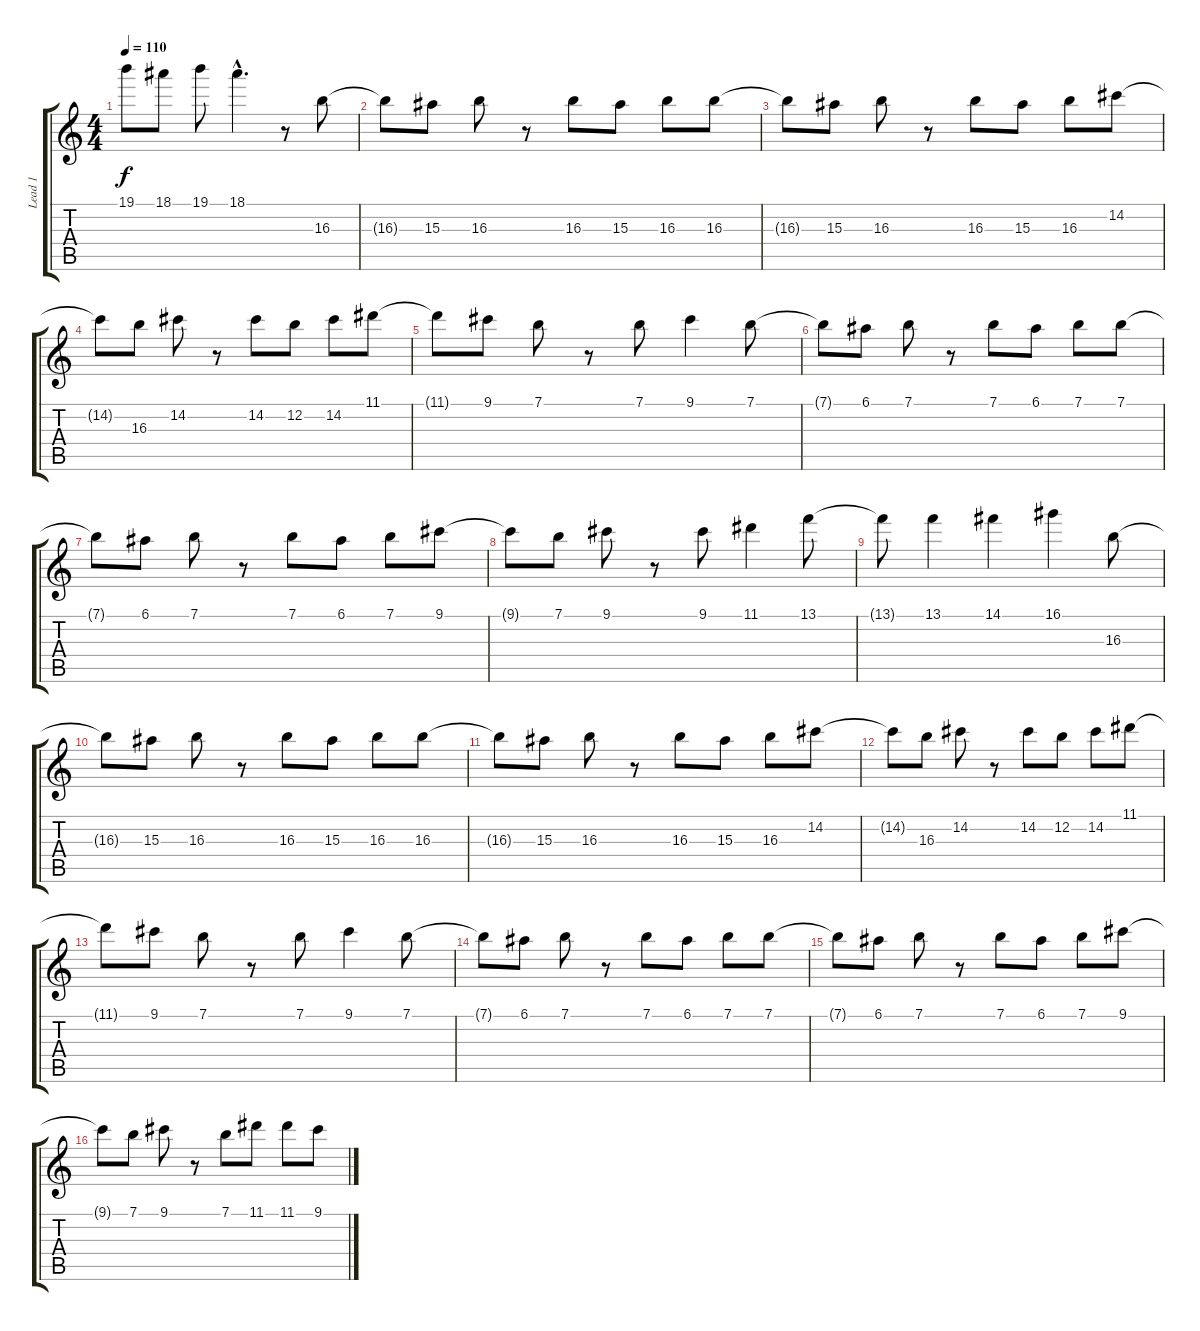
\track ("Lead 1" "Lead 1") {instrument overdrivenguitar}
\staff {score tabs}
\tuning (E4 B3 G3 D3 A2 E2) {hide}
\ts (4 4)
\tempo 110
\clef g2
\ks c
19.1{t}.8{dy f} 18.1.8 19.1.8 18.1{hac}.4{d} r.8 16.3.8 |
16.3{t}.8 15.3.8 16.3.8 r.8 16.3.8 15.3.8 16.3.8 16.3.8 |
16.3{t}.8 15.3.8 16.3.8 r.8 16.3.8 15.3.8 16.3.8 14.2.8 |
14.2{t}.8 16.3.8 14.2.8 r.8 14.2.8 12.2.8 14.2.8 11.1.8 |
11.1{t}.8 9.1.8 7.1.8 r.8 7.1.8 9.1.4 7.1.8 |
7.1{t}.8 6.1.8 7.1.8 r.8 7.1.8 6.1.8 7.1.8 7.1.8 |
7.1{t}.8 6.1.8 7.1.8 r.8 7.1.8 6.1.8 7.1.8 9.1.8 |
9.1{t}.8 7.1.8 9.1.8 r.8 9.1.8 11.1.4 13.1.8 |
13.1{t}.8 13.1.4 14.1.4 16.1.4 16.3.8 |
16.3{t}.8 15.3.8 16.3.8 r.8 16.3.8 15.3.8 16.3.8 16.3.8 |
16.3{t}.8 15.3.8 16.3.8 r.8 16.3.8 15.3.8 16.3.8 14.2.8 |
14.2{t}.8 16.3.8 14.2.8 r.8 14.2.8 12.2.8 14.2.8 11.1.8 |
11.1{t}.8 9.1.8 7.1.8 r.8 7.1.8 9.1.4 7.1.8 |
7.1{t}.8 6.1.8 7.1.8 r.8 7.1.8 6.1.8 7.1.8 7.1.8 |
7.1{t}.8 6.1.8 7.1.8 r.8 7.1.8 6.1.8 7.1.8 9.1.8 |
9.1{t}.8 7.1.8 9.1.8 r.8 7.1.8 11.1.8 11.1.8 9.1.8
